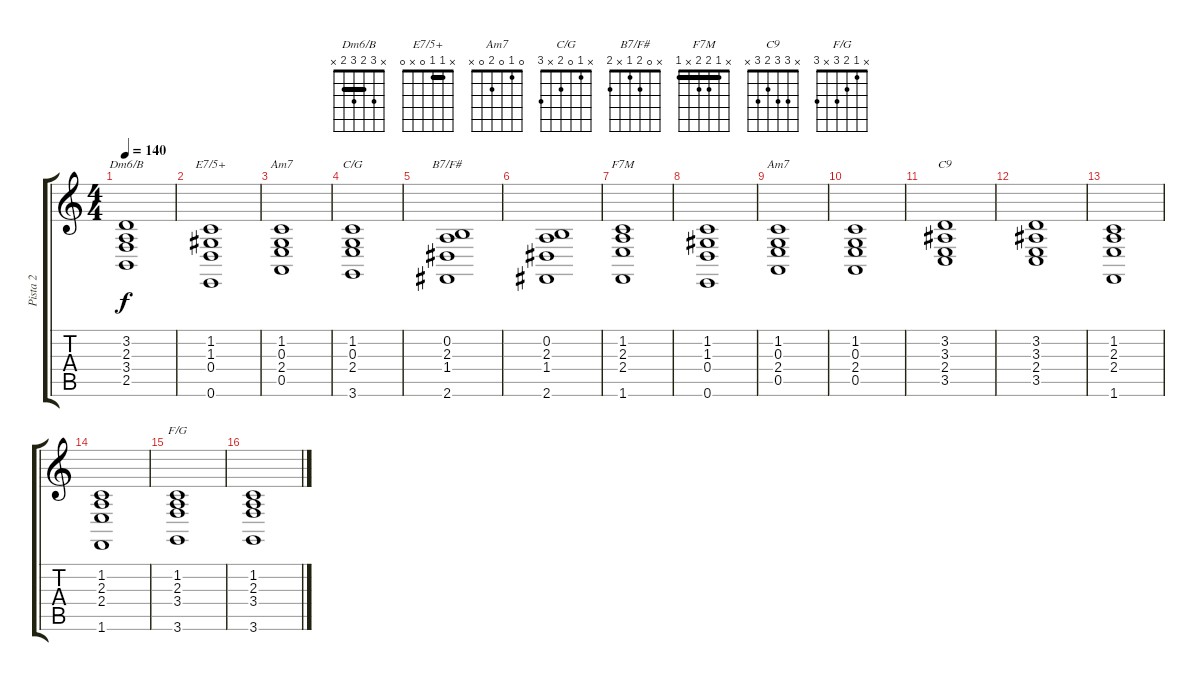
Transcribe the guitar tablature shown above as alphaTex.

\track ("Pista 2" "Pista 2") {instrument synthstrings2}
\staff {score tabs}
\tuning (E4 B3 G3 D3 A2 E2) {hide}
\chord ("Dm6/B" x 3 2 3 2 x) {barre 2}
\chord ("E7/5+" x 1 1 0 x 0) {barre 1}
\chord ("Am7" x 1 0 2 0 x)
\chord ("C/G" x 1 0 2 x 3)
\chord ("B7/F#" x 0 2 1 x 2)
\chord ("F7M" x 1 2 2 x 1) {barre 1}
\chord ("Am7" 0 1 0 2 0 x)
\chord ("C9" x 3 3 2 3 x)
\chord ("F/G" x 1 2 3 x 3)
\ts (4 4)
\tempo 140
\clef g2
\ks c
(3.2 2.3 3.4 2.5).1{ch "Dm6/B" dy f} |
(1.2 1.3 0.4 0.6).1{ch "E7/5+"} |
(1.2 0.3 2.4 0.5).1{ch "Am7"} |
(1.2 0.3 2.4 3.6).1{ch "C/G"} |
(0.2 2.3 1.4 2.6).1{ch "B7/F#"} |
(0.2 2.3 1.4 2.6).1 |
(1.2 2.3 2.4 1.6).1{ch "F7M"} |
(1.2 1.3 0.4 0.6).1 |
(1.2 0.3 2.4 0.5).1{ch "Am7"} |
(1.2 0.3 2.4 0.5).1 |
(3.2 3.3 2.4 3.5).1{ch "C9"} |
(3.2 3.3 2.4 3.5).1 |
(1.2 2.3 2.4 1.6).1 |
(1.2 2.3 2.4 1.6).1 |
(1.2 2.3 3.4 3.6).1{ch "F/G"} |
(1.2 2.3 3.4 3.6).1
